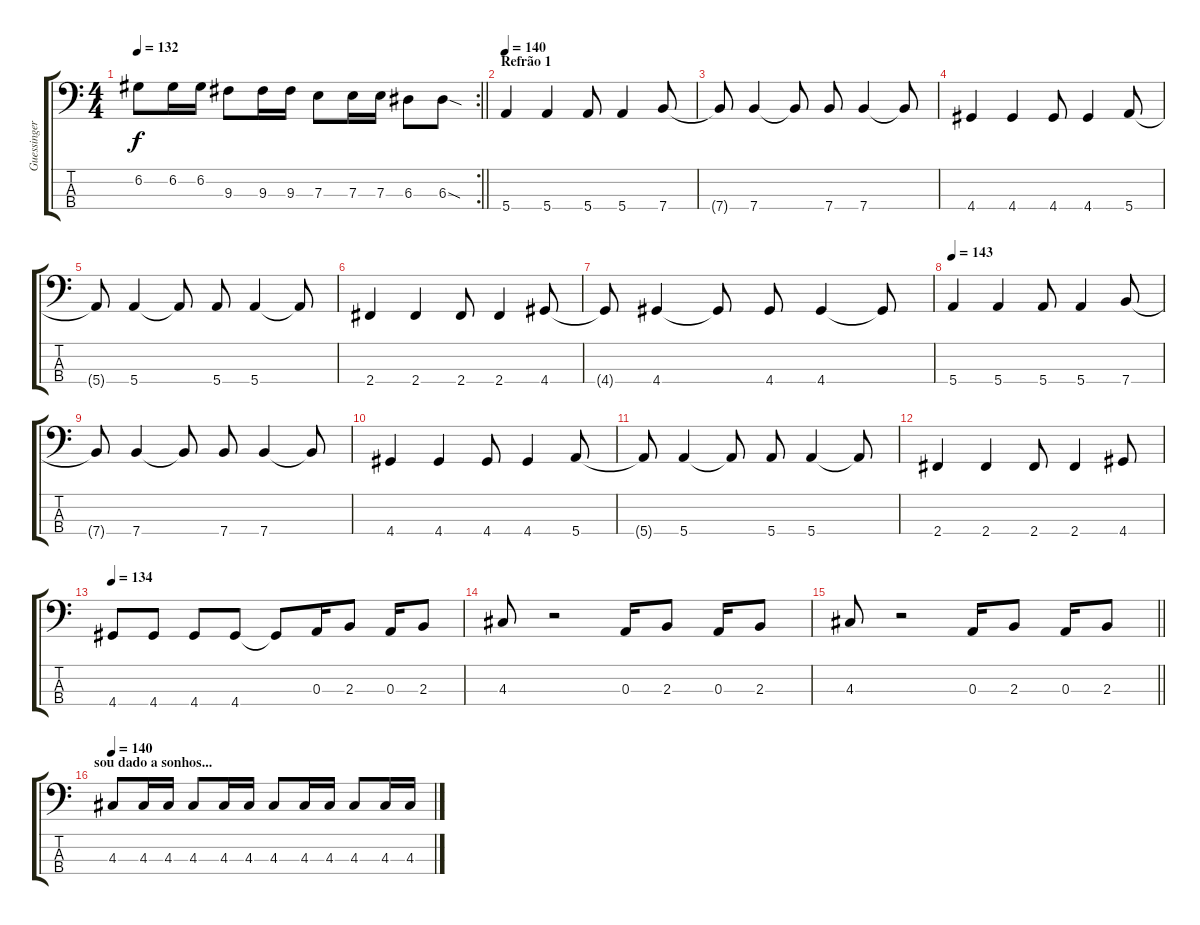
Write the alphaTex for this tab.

\track ("Guessinger" "Guessinger") {instrument electricbassfinger}
\staff {score tabs}
\tuning (G2 D2 A1 E1) {hide}
\rc 2
\ts (4 4)
\tempo 132
\clef f4
\barLineRight lightlight
\ks c
6.2.8{dy f} 6.2.16 6.2.16 9.3.8 9.3.16 9.3.16 7.3.8 7.3.16 7.3.16 6.3.8 6.3{sod}.8 |
\section ("" "Refrão 1")
\tempo 140
5.4.4 5.4.4 5.4.8 5.4.4 7.4.8 |
7.4{t}.8 7.4.4 7.4{t}.8 7.4.8 7.4.4 7.4{t}.8 |
4.4.4 4.4.4 4.4.8 4.4.4 5.4.8 |
5.4{t}.8 5.4.4 5.4{t}.8 5.4.8 5.4.4 5.4{t}.8 |
2.4.4 2.4.4 2.4.8 2.4.4 4.4.8 |
4.4{t}.8 4.4.4 4.4{t}.8 4.4.8 4.4.4 4.4{t}.8 |
\tempo 143
5.4.4 5.4.4 5.4.8 5.4.4 7.4.8 |
7.4{t}.8 7.4.4 7.4{t}.8 7.4.8 7.4.4 7.4{t}.8 |
4.4.4 4.4.4 4.4.8 4.4.4 5.4.8 |
5.4{t}.8 5.4.4 5.4{t}.8 5.4.8 5.4.4 5.4{t}.8 |
2.4.4 2.4.4 2.4.8 2.4.4 4.4.8 |
\tempo 134
4.4.8 4.4.8 4.4.8 4.4.8 4.4{t}.8 0.3.16 2.3.8 0.3.16 2.3.8 |
4.3.8 r.2 0.3.16 2.3.8 0.3.16 2.3.8 |
\barLineRight lightlight
4.3.8 r.2 0.3.16 2.3.8 0.3.16 2.3.8 |
\section ("" "sou dado a sonhos...")
\tempo 140
4.3.8 4.3.16 4.3.16 4.3.8 4.3.16 4.3.16 4.3.8 4.3.16 4.3.16 4.3.8 4.3.16 4.3.16
